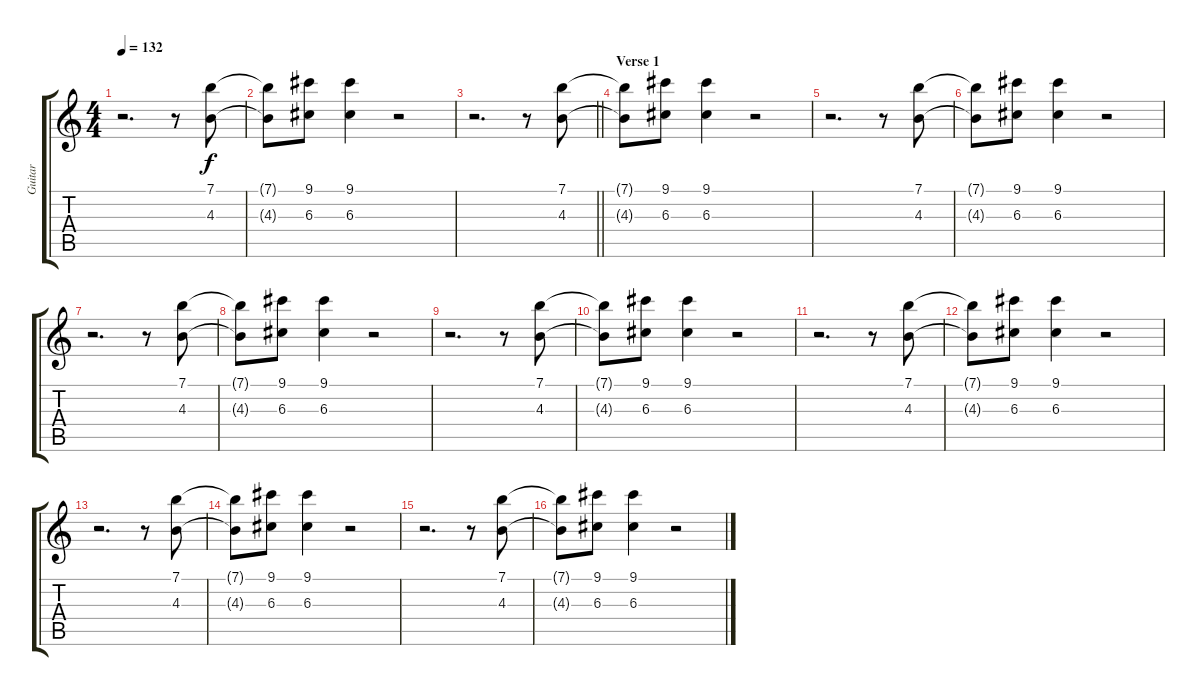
\track ("Guitar" "Guitar") {instrument distortionguitar}
\staff {score tabs}
\tuning (E4 B3 G3 D3 A2 E2) {hide}
\ts (4 4)
\tempo 132
\clef g2
\ks c
r.2{d dy f} r.8 (7.1 4.3).8 |
(7.1{t} 4.3{t}).8 (9.1 6.3).8 (9.1 6.3).4 r.2 |
\barLineRight lightlight
r.2{d} r.8 (7.1 4.3).8 |
\section ("" "Verse 1")
(7.1{t} 4.3{t}).8 (9.1 6.3).8 (9.1 6.3).4 r.2 |
r.2{d} r.8 (7.1 4.3).8 |
(7.1{t} 4.3{t}).8 (9.1 6.3).8 (9.1 6.3).4 r.2 |
r.2{d} r.8 (7.1 4.3).8 |
(7.1{t} 4.3{t}).8 (9.1 6.3).8 (9.1 6.3).4 r.2 |
r.2{d} r.8 (7.1 4.3).8 |
(7.1{t} 4.3{t}).8 (9.1 6.3).8 (9.1 6.3).4 r.2 |
r.2{d} r.8 (7.1 4.3).8 |
(7.1{t} 4.3{t}).8 (9.1 6.3).8 (9.1 6.3).4 r.2 |
r.2{d} r.8 (7.1 4.3).8 |
(7.1{t} 4.3{t}).8 (9.1 6.3).8 (9.1 6.3).4 r.2 |
r.2{d} r.8 (7.1 4.3).8 |
(7.1{t} 4.3{t}).8 (9.1 6.3).8 (9.1 6.3).4 r.2
